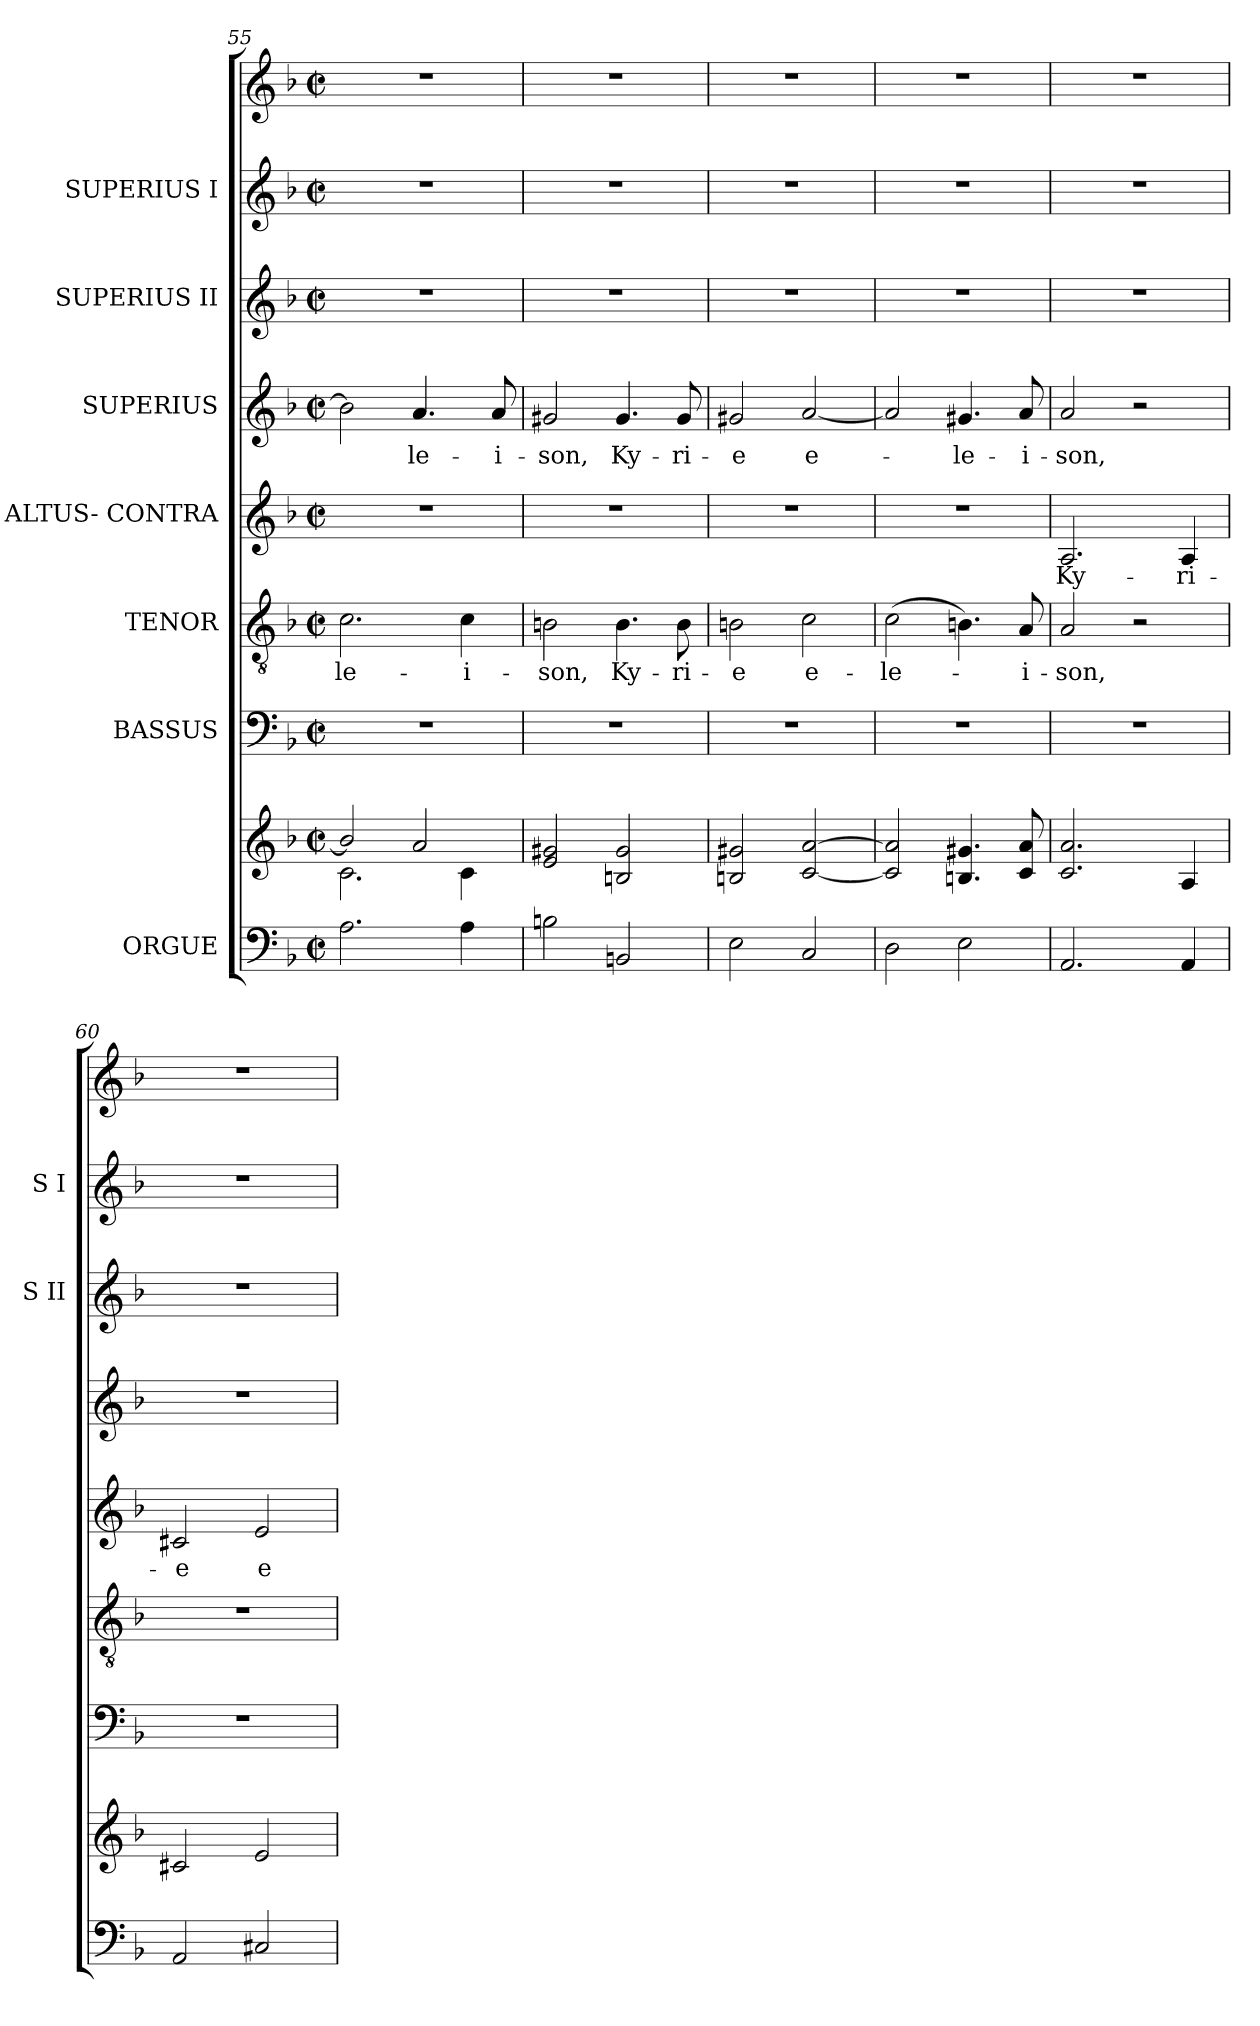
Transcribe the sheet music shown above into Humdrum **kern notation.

**kern	**kern	**kern	**kern	**text	**kern	**text	**kern	**text	**kern	**kern	**kern
*part8	*part8	*part7	*part6	*part6	*part5	*part5	*part4	*part4	*part3	*part2	*part1
*staff9	*staff8	*staff7	*staff6	*staff6	*staff5	*staff5	*staff4	*staff4	*staff3	*staff2	*staff1
*I"ORGUE	*	*I"BASSUS	*I"TENOR	*	*I"ALTUS- CONTRA	*	*I"SUPERIUS	*	*I"SUPERIUS II	*I"SUPERIUS I	*
*	*	*	*	*	*	*	*	*	*I'S II	*I'S I	*
*clefF4	*clefG2	*clefF4	*clefGv2	*	*clefG2	*	*clefG2	*	*clefG2	*clefG2	*clefG2
*k[b-]	*k[b-]	*k[b-]	*k[b-]	*	*k[b-]	*	*k[b-]	*	*k[b-]	*k[b-]	*k[b-]
*d:	*d:	*d:	*d:	*	*d:	*	*d:	*	*d:	*d:	*d:
*M2/2	*M2/2	*M2/2	*M2/2	*	*M2/2	*	*M2/2	*	*M2/2	*M2/2	*M2/2
*met(c|)	*met(c|)	*met(c|)	*met(c|)	*	*met(c|)	*	*met(c|)	*	*met(c|)	*met(c|)	*met(c|)
=55	=55	=55	=55	=55	=55	=55	=55	=55	=55	=55	=55
*	*^	*	*	*	*	*	*	*	*	*	*
!	!	!	!	!	!LO:LY:b	!	!	!	!	!	!	!
2.A\	2b/]	2.c\	1r	2.c\	-le-	1r	.	2b\]	.	1r	1r	1r
!	!	!	!	!	!	!	!	!	!LO:LY:b	!	!	!
.	2a/	.	.	.	.	.	.	4.a/	-le-	.	.	.
!	!	!	!	!	!LO:LY:b	!	!	!	!	!	!	!
4A\	.	4c\	.	4c\	-i-	.	.	.	.	.	.	.
!	!	!	!	!	!	!	!	!	!LO:LY:b	!	!	!
.	.	.	.	.	.	.	.	8a/	-i-	.	.	.
*	*v	*v	*	*	*	*	*	*	*	*	*	*
!!LO:LB:g=z
=56	=56	=56	=56	=56	=56	=56	=56	=56	=56	=56	=56
!	!	!	!	!LO:LY:b	!	!	!	!LO:LY:b	!	!	!
2Bn\	2e/ 2g#X/	1r	2Bn\	-son,	1r	.	2g#X/	-son,	1r	1r	1r
!	!	!	!	!LO:LY:b	!	!	!	!LO:LY:b	!	!	!
2BBn/	2Bn/ 2g#/	.	4.B\	Ky-	.	.	4.g#/	Ky-	.	.	.
!	!	!	!	!LO:LY:b	!	!	!	!LO:LY:b	!	!	!
.	.	.	8B\	-ri-	.	.	8g#/	-ri-	.	.	.
=57	=57	=57	=57	=57	=57	=57	=57	=57	=57	=57	=57
!	!	!	!	!LO:LY:b	!	!	!	!LO:LY:b	!	!	!
2E\	2Bn/ 2g#X/	1r	2Bn\	-e	1r	.	2g#X/	-e	1r	1r	1r
!	!	!	!	!LO:LY:b	!	!	!	!LO:LY:b	!	!	!
2C/	[<2c/ [2a/	.	2c\	e-	.	.	[2a/	e-	.	.	.
=58	=58	=58	=58	=58	=58	=58	=58	=58	=58	=58	=58
!	!	!	!	!LO:LY:b	!	!	!	!	!	!	!
2D\	2c/] 2a/]	1r	(>2c\	-le-	1r	.	2a/]	.	1r	1r	1r
!	!	!	!	!	!	!	!	!LO:LY:b	!	!	!
2E\	4.Bn/ 4.g#X/	.	4.Bn\)	.	.	.	4.g#X/	-le-	.	.	.
!	!	!	!	!LO:LY:b	!	!	!	!LO:LY:b	!	!	!
.	8c/ 8a/	.	8A/	-i-	.	.	8a/	-i-	.	.	.
=59	=59	=59	=59	=59	=59	=59	=59	=59	=59	=59	=59
!	!	!	!	!LO:LY:b	!	!LO:LY:b	!	!LO:LY:b	!	!	!
2.AA/	2.c/ 2.a/	1r	2A/	-son,	2.A/	Ky-	2a/	-son,	1r	1r	1r
.	.	.	2r	.	.	.	2r	.	.	.	.
!	!	!	!	!	!	!LO:LY:b	!	!	!	!	!
4AA/	4A/	.	.	.	4A/	-ri-	.	.	.	.	.
=60	=60	=60	=60	=60	=60	=60	=60	=60	=60	=60	=60
!	!	!	!	!	!	!LO:LY:b	!	!	!	!	!
2AA/	2c#X/	1r	1r	.	2c#X/	-e	1r	.	1r	1r	1r
!	!	!	!	!	!	!LO:LY:b	!	!	!	!	!
2C#X/	2e/	.	.	.	2e/	e-	.	.	.	.	.
=	=	=	=	=	=	=	=	=	=	=	=
*-	*-	*-	*-	*-	*-	*-	*-	*-	*-	*-	*-
